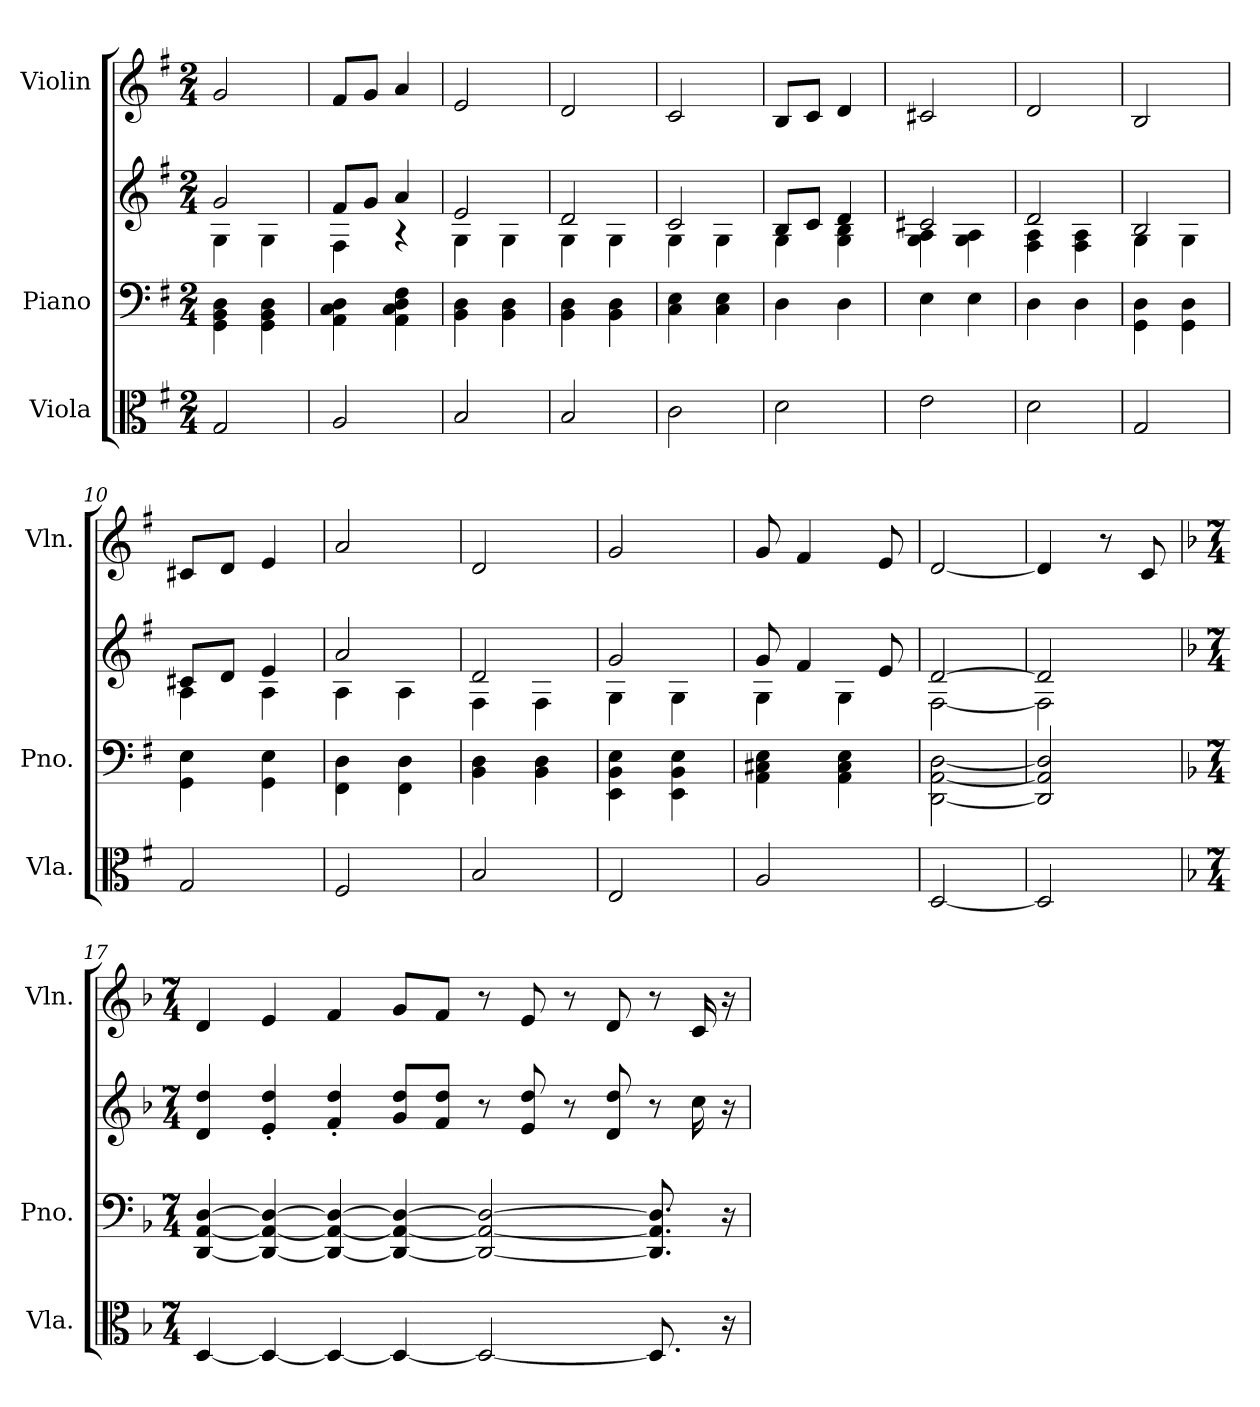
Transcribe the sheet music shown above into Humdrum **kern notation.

**kern	**kern	**kern	**kern
*part3	*part2	*part2	*part1
*staff4	*staff3	*staff2	*staff1
*I"Viola	*I"Piano	*	*I"Violin
*I'Vla.	*I'Pno.	*	*I'Vln.
*clefC3	*clefF4	*clefG2	*clefG2
*k[f#]	*k[f#]	*k[f#]	*k[f#]
*M2/4	*M2/4	*M2/4	*M2/4
*MM76	*MM76	*MM76	*MM76
=1	=1	=1	=1
*	*^	*^	*
2G/	2ryy	4GG\ 4BB\ 4D\	2g/	4G\	2g/
.	.	4GG\ 4BB\ 4D\	.	4G\	.
=2	=2	=2	=2	=2	=2
2A/	2ryy	4AA\ 4C\ 4D\	8f#/L	4F#\	8f#/L
.	.	.	8g/J	.	8g/J
.	.	4AA\ 4C\ 4D\ 4F#\	4a/	4r	4a/
=3	=3	=3	=3	=3	=3
2B/	2ryy	4BB\ 4D\	2e/	4G\	2e/
.	.	4BB\ 4D\	.	4G\	.
=4	=4	=4	=4	=4	=4
2B/	2ryy	4BB\ 4D\	2d/	4G\	2d/
.	.	4BB\ 4D\	.	4G\	.
=5	=5	=5	=5	=5	=5
2c\	2ryy	4C\ 4E\	2c/	4G\	2c/
.	.	4C\ 4E\	.	4G\	.
=6	=6	=6	=6	=6	=6
2d\	2ryy	4D\	8B/L	4G\	8B/L
.	.	.	8c/J	.	8c/J
.	.	4D\	4d/	4G\ 4B\	4d/
=7	=7	=7	=7	=7	=7
2e\	2ryy	4E\	2c#X/	4G\ 4A\	2c#X/
.	.	4E\	.	4G\ 4A\	.
=8	=8	=8	=8	=8	=8
2d\	2ryy	4D\	2d/	4F#\ 4A\	2d/
.	.	4D\	.	4F#\ 4A\	.
=9	=9	=9	=9	=9	=9
2G/	2ryy	4GG\ 4D\	2B/	4G\	2B/
.	.	4GG\ 4D\	.	4G\	.
=10	=10	=10	=10	=10	=10
2G/	2ryy	4GG\ 4E\	8c#X/L	4A\	8c#X/L
.	.	.	8d/J	.	8d/J
.	.	4GG\ 4E\	4e/	4A\	4e/
=11	=11	=11	=11	=11	=11
2F#/	2ryy	4FF#\ 4D\	2a/	4A\	2a/
.	.	4FF#\ 4D\	.	4A\	.
!!LO:LB:g=z
=12	=12	=12	=12	=12	=12
2B/	2ryy	4BB\ 4D\	2d/	4F#\	2d/
.	.	4BB\ 4D\	.	4F#\	.
=13	=13	=13	=13	=13	=13
2E/	2ryy	4EE\ 4BB\ 4E\	2g/	4G\	2g/
.	.	4EE\ 4BB\ 4E\	.	4G\	.
=14	=14	=14	=14	=14	=14
2A/	2ryy	4AA\ 4C#X\ 4E\	8g/	4G\	8g/
.	.	.	4f#/	.	4f#/
.	.	4AA\ 4C#\ 4E\	.	4G\	.
.	.	.	8e/	.	8e/
=15	=15	=15	=15	=15	=15
[2D/	2ryy	[2DD\ [2AA\ [2D\	[2d/	[2F#\	[2d/
*	*v	*v	*	*	*
=16	=16	=16	=16	=16
2D/]	2DD/] 2AA/] 2D/]	2d/]	2F#\]	4d/]
*	*	*	*	*MM160
.	.	.	.	8r
.	.	.	.	8c/
*	*	*v	*v	*
=17	=17	=17	=17
*k[b-]	*k[b-]	*k[b-]	*k[b-]
*M7/4	*M7/4	*M7/4	*M7/4
[4D/	[4DD/ [4AA/ [4D/	4d/ 4dd/	4d/
4D/_	4DD/_ 4AA/_ 4D/_	4e/' 4dd/'	4e/
4D/_	4DD/_ 4AA/_ 4D/_	4f/' 4dd/'	4f/
4D/_	4DD/_ 4AA/_ 4D/_	8g/ 8dd/L	8g/L
.	.	8f/ 8dd/J	8f/J
2D/_	2DD/_ 2AA/_ 2D/_	8r	8r
.	.	8e/ 8dd/	8e/
.	.	8r	8r
.	.	8d/ 8dd/	8d/
8.D/]	8.DD/] 8.AA/] 8.D/]	8r	8r
.	.	16cc\	16c/
16r	16r	16r	16r
=	=	=	=
*-	*-	*-	*-
